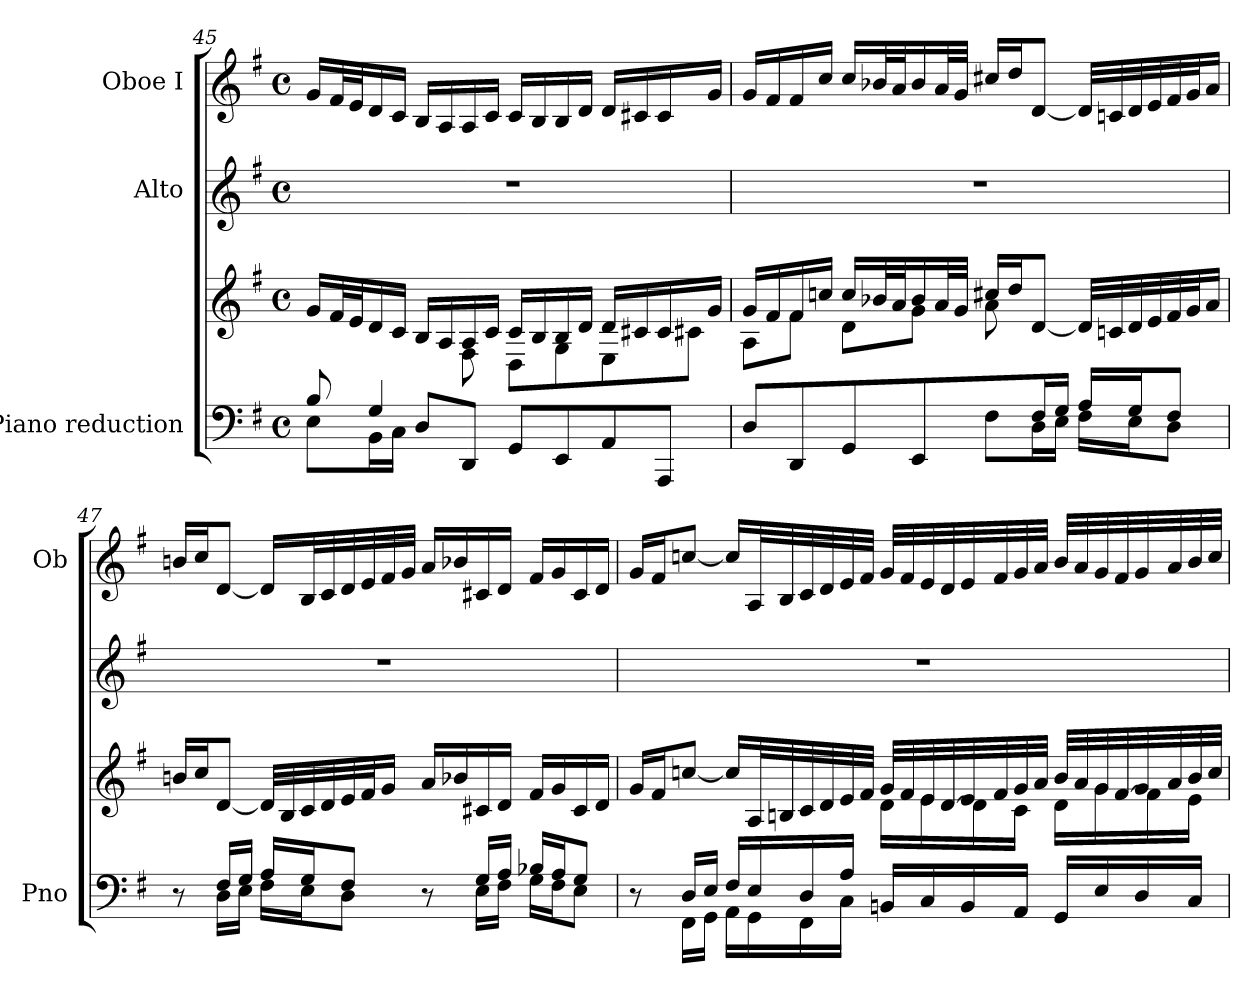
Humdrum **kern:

**kern	**kern	**kern	**kern
*part3	*part3	*part2	*part1
*staff4	*staff3	*staff2	*staff1
*I"Piano reduction	*	*I"Alto	*I"Oboe I
*I'Pno	*	*	*I'Ob
!!LO:PB:g=z
*clefF4	*clefG2	*clefG2	*clefG2
*k[f#]	*k[f#]	*k[f#]	*k[f#]
*M4/4	*M4/4	*M4/4	*M4/4
*met(c)	*met(c)	*met(c)	*met(c)
=45	=45	=45	=45
*^	*^	*	*
8B/	8E\L	16g/LL	4.ryy	1r	16g/LL
.	.	32f#/L	.	.	32f#/L
.	.	32e/J	.	.	32e/J
4G/	16BB\L	16d/	.	.	16d/
.	16C\JJ	16c/JJ	.	.	16c/JJ
.	8D/L	16B/LL	.	.	16B/LL
.	.	16A/	.	.	16A/
2ryy	8DD/J	16A/	8F#\	.	16A/
.	.	16c/JJ	.	.	16c/JJ
.	8GG/L	16c/LL	8D\L	.	16c/LL
.	.	16B/	.	.	16B/
.	8EE/	16B/	8G\	.	16B/
.	.	16d/JJ	.	.	16d/JJ
.	8AA/	16d/LL	8E\	.	16d/LL
.	.	16c#X/	.	.	16c#X/
8ryy	8AAA/J	16c#/	8c#X\J	.	16c#/
.	.	16g/JJ	.	.	16g/JJ
=46	=46	=46	=46	=46	=46
*	*	*	*^	*	*
8D/L	2ryy	16g/LL	8A\L	2ryy	1r	16g/LL
.	.	16f#/	.	.	.	16f#/
8DD/	.	16f#/	8f#\J	.	.	16f#/
.	.	16ccn/JJ	.	.	.	16cc/JJ
8GG/	.	16cc/LL	8d\L	.	.	16cc/LL
.	.	32b-X/L	.	.	.	32b-X/L
.	.	32a/J	.	.	.	32a/J
8EE/J	.	16b-/	8g\J	.	.	16b-/
.	.	32a/L	.	.	.	32a/L
.	.	32g/JJJ	.	.	.	32g/JJJ
8ryy	8F#\L	16cc#X/LL	2ryy	8a\L	.	16cc#X/LL
.	.	16dd/J	.	.	.	16dd/J
16F#/L	16D\L	[8d/J	.	4.ryy	.	[8d/J
16G/JJ	16E\JJ	.	.	.	.	.
16A/LL	16F#\LL	32d/LLL]	.	.	.	32d/LLL]
.	.	32cn/	.	.	.	32cn/
16G/J	16E\J	32d/	.	.	.	32d/
.	.	32e/	.	.	.	32e/
8F#/J	8D\J	32f#/	.	.	.	32f#/
.	.	32g/J	.	.	.	32g/J
.	.	16a/JJ	.	.	.	16a/JJ
*	*	*v	*v	*v	*	*
!!LO:LB:g=z
=47	=47	=47	=47	=47
8r	8ryy	16bn/LL	1r	16bn/LL
.	.	16cc/J	.	16cc/J
16F#/LL	16D\LL	[8d/J	.	[8d/J
16G/JJ	16E\JJ	.	.	.
16A/LL	16F#\LL	32d/LLL]	.	16d/LL]
.	.	32B/	.	.
16G/J	16E\J	32c/	.	32B/L
.	.	32d/	.	32c/
8F#/J	8D\J	32e/	.	32d/
.	.	32f#/J	.	32e/
.	.	16g/JJ	.	32f#/
.	.	.	.	32g/JJJ
8r	8ryy	16a/LL	.	16a/LL
.	.	16b-X/	.	16b-X/
16G/LL	16E\LL	16c#X/	.	16c#X/
16A/JJ	16F#\JJ	16d/JJ	.	16d/JJ
16B-X/LL	16G\LL	16f#/LL	.	16f#/LL
16A/J	16F#\J	16g/	.	16g/
8G/J	8E\J	16c#/	.	16c#/
.	.	16d/JJ	.	16d/JJ
=48	=48	=48	=48	=48
*	*	*^	*	*
8r	8ryy	16g/LL	2ryy	1r	16g/LL
.	.	16f#/J	.	.	16f#/J
16D/LL	16FF#\LL	[8ccn/J	.	.	[8ccn/J
16E/JJ	16GG\JJ	.	.	.	.
16F#/LL	16AA\LL	16cc/LL]	.	.	16cc/LL]
16E/	16GG\	32A/L	.	.	32A/L
.	.	32Bn/	.	.	32B/
16D/	16FF#\	32c/	.	.	32c/
.	.	32d/	.	.	32d/
16A/JJ	16C\JJ	32e/	.	.	32e/
.	.	32f#/JJJ	.	.	32f#/JJJ
16BBn/LL	2ryy	32g/LLL	16d\LL	.	32g/LLL
.	.	32f#/	.	.	32f#/
16C/	.	32e/	16e\	.	32e/
.	.	[32d/	.	.	32d/
16BB/	.	32e/	16d\]	.	32e/
.	.	32f#/	.	.	32f#/
16AA/JJ	.	32g/	16c\JJ	.	32g/
.	.	32a/JJJ	.	.	32a/JJJ
16GG/LL	.	32b/LLL	16d\LL	.	32b/LLL
.	.	32a/	.	.	32a/
16E/	.	32g/	16g\	.	32g/
.	.	[32f#/	.	.	32f#/
16D/	.	32g/	16f#\]	.	32g/
.	.	32a/	.	.	32a/
16C/JJ	.	32b/	16e\JJ	.	32b/
.	.	32cc/JJJ	.	.	32cc/JJJ
*v	*v	*	*	*	*
*	*v	*v	*	*
=	=	=	=
*-	*-	*-	*-
